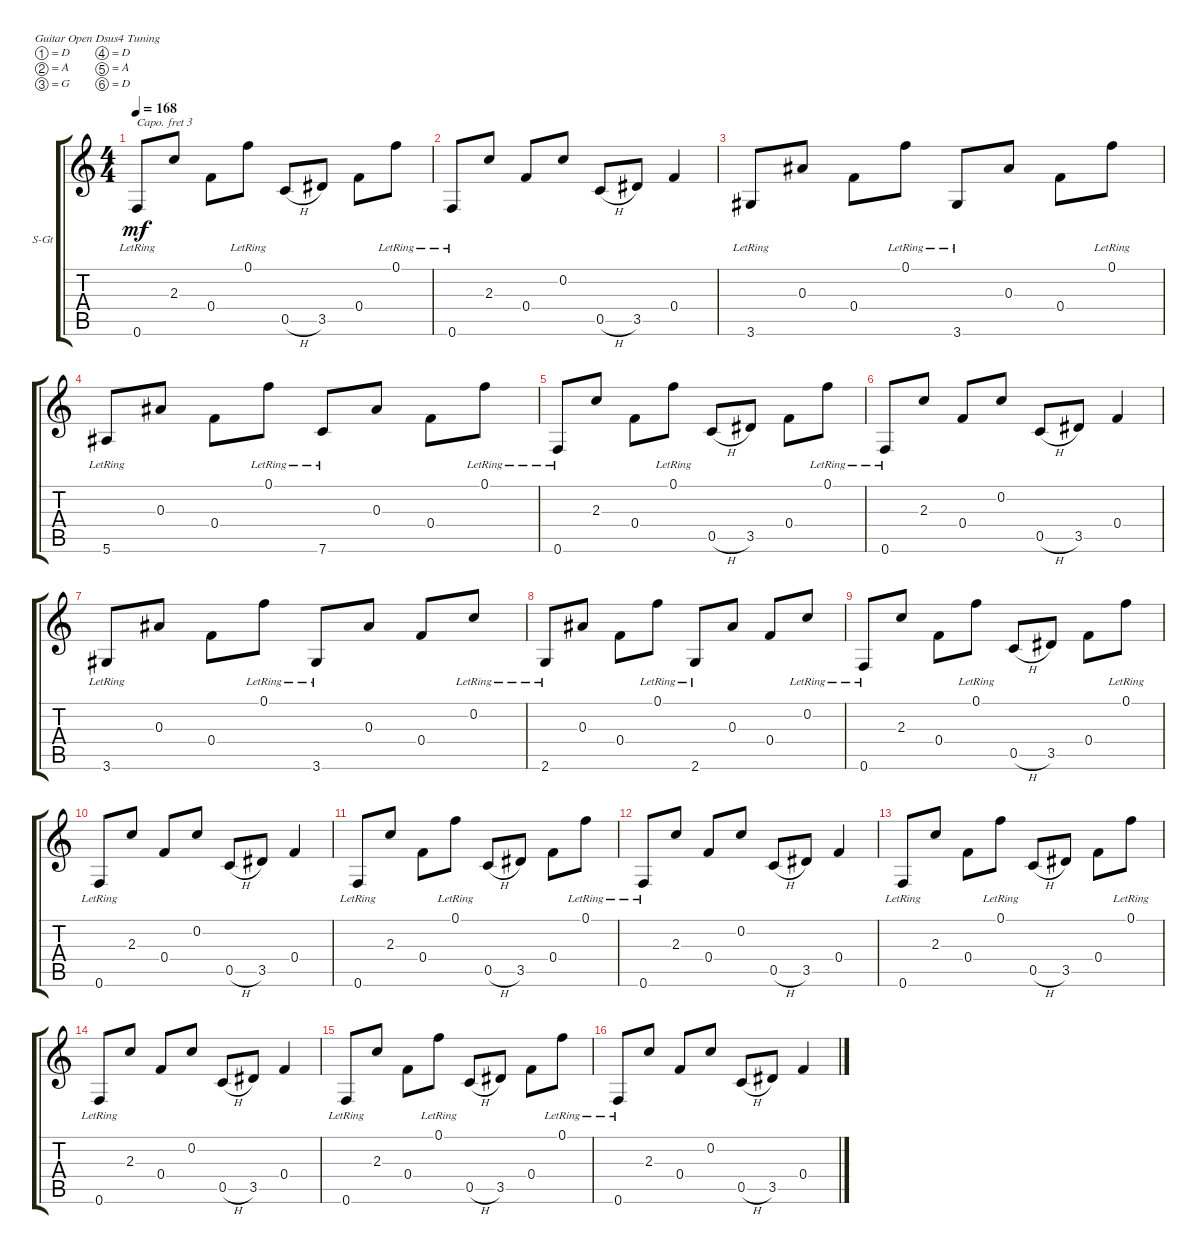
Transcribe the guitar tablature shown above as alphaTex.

\defaultSystemsLayout 4
\bracketExtendMode groupsimilarinstruments
\firstSystemTrackNameOrientation horizontal
\otherSystemsTrackNameOrientation horizontal
\track ("Steel Guitar" "S-Gt") {instrument acousticguitarsteel}
\staff {score tabs}
\capo 3
\tuning (D4 A3 G3 D3 A2 D2)
\ts (4 4)
\tempo 168
\clef g2
\ks c
0.6{lr}.8{dy mf} 2.3.8 0.4.8 0.1{lr}.8 0.5{h}.8 3.5.8 0.4.8 0.1{lr}.8 |
0.6{lr}.8 2.3.8 0.4.8 0.2.8 0.5{h}.8 3.5.8 0.4.4 |
3.6{lr}.8 0.3.8 0.4.8 0.1{lr}.8 3.6{lr}.8 0.3.8 0.4.8 0.1{lr}.8 |
5.6{lr}.8 0.3.8 0.4.8 0.1{lr}.8 7.6{lr}.8 0.3.8 0.4.8 0.1{lr}.8 |
0.6{lr}.8 2.3.8 0.4.8 0.1{lr}.8 0.5{h}.8 3.5.8 0.4.8 0.1{lr}.8 |
0.6{lr}.8 2.3.8 0.4.8 0.2.8 0.5{h}.8 3.5.8 0.4.4 |
3.6{lr}.8 0.3.8 0.4.8 0.1{lr}.8 3.6{lr}.8 0.3.8 0.4.8 0.2{lr}.8 |
2.6{lr}.8 0.3.8 0.4.8 0.1{lr}.8 2.6{lr}.8 0.3.8 0.4.8 0.2{lr}.8 |
0.6{lr}.8 2.3.8 0.4.8 0.1{lr}.8 0.5{h}.8 3.5.8 0.4.8 0.1{lr}.8 |
0.6{lr}.8 2.3.8 0.4.8 0.2.8 0.5{h}.8 3.5.8 0.4.4 |
0.6{lr}.8 2.3.8 0.4.8 0.1{lr}.8 0.5{h}.8 3.5.8 0.4.8 0.1{lr}.8 |
0.6{lr}.8 2.3.8 0.4.8 0.2.8 0.5{h}.8 3.5.8 0.4.4 |
0.6{lr}.8 2.3.8 0.4.8 0.1{lr}.8 0.5{h}.8 3.5.8 0.4.8 0.1{lr}.8 |
0.6{lr}.8 2.3.8 0.4.8 0.2.8 0.5{h}.8 3.5.8 0.4.4 |
0.6{lr}.8 2.3.8 0.4.8 0.1{lr}.8 0.5{h}.8 3.5.8 0.4.8 0.1{lr}.8 |
0.6{lr}.8 2.3.8 0.4.8 0.2.8 0.5{h}.8 3.5.8 0.4.4
